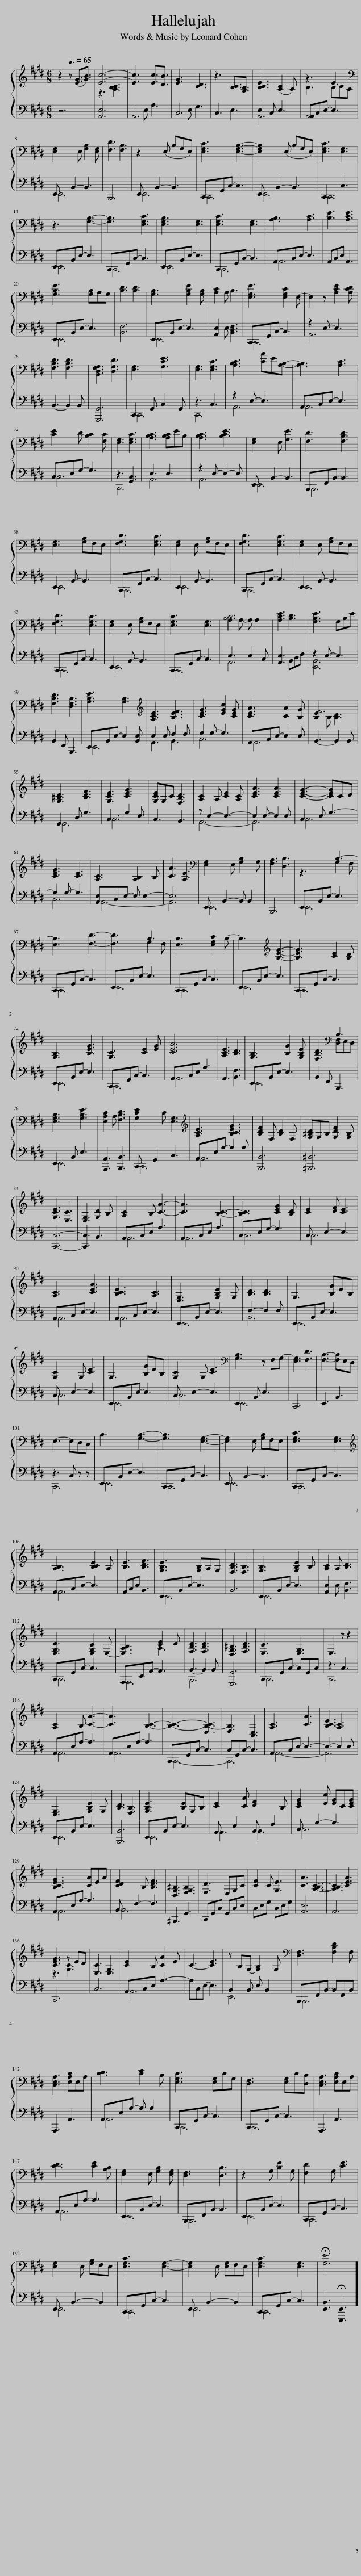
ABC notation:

X:1
%%score { ( 1 3 ) | ( 2 4 ) }
L:1/8
M:6/8
I:linebreak $
K:E
V:1 treble
V:3 treble
V:2 bass
V:4 bass
V:1
 z2[Q:3/8=65] z ([EG]3/2[GB]3/2) | [Ec]6- | [Ec]3 [Ec]3/2[DB]3/2 | [EG]3 [CD]3 | z3 [B,C]3/2[G,B,]3/2 | %5
 [B,CE]3 ([A,C]2 A,) | B,3 B,CA, |$[K:bass] [E,G,]2 E, [G,B,]2 [E,G,] | [F,D]3 [F,B,]3 | z2 (E, B,G,E,) | %10
 [E,G,C]3 [E,G,B,]3- | [E,G,B,]2 (E, B,G,E,) | [E,G,C]3 [E,G,]3 |$ z3 [G,B,]3- | [G,B,]3 [E,G,C]3 | %15
 [E,G,B,]3 [E,G,]3 | [E,G,C]3 [E,G,]3 | [A,B,]3 [A,C]3 | [B,E]3 [A,CE]3 |$ [G,B,E]3 [G,B,]A,G, | %20
 [B,D]3 [B,D]3 | [G,B,]3 [G,B,E]2 [G,B,] | [A,C]2 A, B,3 | [E,G,E]3 [E,G,C]2 E,- | E,2 z [A,CE]2 [A,CD] |$ %25
 [F,B,D]3 [F,B,D]3 | [B,,D,F,G,]3 [D,G,D]3 | [E,G,]3 [G,CE]3 | [E,G,]3 [E,G,C]3 | [A,B,C]3 [CA]E[A,B,]- | %30
 [A,B,]3 [A,C]3 |$ [CE]2 D [B,C]2 [F,C] | [E,G,]3 [E,G,C]3 | [A,B,C]3 [A,B,C]EB, | [A,B,C]3 [B,CE]3 | %35
 [E,G,]2 E, [G,E]3 | [F,D]3 [F,B,D]3 |$ [E,G,]3 [G,B,]F,E, | [F,G,D]3 [E,G,C]3 | [E,G,]2 E, [G,B,]F,E, | %40
 [F,G,D]3 [E,G,C]3 | [E,G,]2 E, [G,B,]F,E, |$ [F,G,D]3 [E,G,C]3 | [E,G,]2 E, [G,B,]F,E, | [E,G,C]3 [E,G,]3 | %45
 A,2 A,- A, A,2 | [A,CE]3 [B,D]3 | [G,B,E]3 G,B,E |$ [F,B,D]3 [D,F,B,]3 | [G,B,E]3 [G,B,]3 | %50
[K:treble] [A,CE]3 [B,EF]3 | [CEG]3 [EGc]2 [CEG] | [CEA]3 [CA]2 [B,G] | [B,E]2 B, [B,D]3 |$ [G,^B,D]3 [B,DF]3 | %55
 [G,CE]3 [CEG]3 | [G,CE]G,C [F,B,D]3 | [A,C]2 A, [CE]2 [A,C] | [CEA]3 [CEA]3 | [CEG]3- [CEG]CD |$ %60
 [CEG]3 [CE]3 | [A,C]3 [A,B,]2 B, | [CA]3 [A,E]3 |[K:bass] [E,G,]2 E, [G,B,]2 G, | [F,A,]3 [D,B,]3 | %65
 z3 G,2 F, |$ E,3 [F,D]3- | [F,D]3 G,2 F, | [E,B,]3 [E,G,C]2 B,- | B,3[K:treble] [B,EG]3- | %70
 [B,EG]3 [CE]2 [B,D] |$ [G,B,]3 [B,EG]3 | [G,C]3 [CE]2 [EG] | [CEA]6 | [A,CE]3 [B,D]3 | %75
 [G,B,]3 [B,G]2 [G,B,E] | [F,B,D]3[K:bass] [D,F,]E,D, |$ [E,G,B,]3 [G,B,E]3 | [E,A,C]2 A, [F,B,D]3 | [G,CE]2 C [E,G,]3 | %80
[K:treble] [A,CE]3 [B,CEG]3 | [B,DF]2 F, [B,D]2 F, | [G,^B,D]G,B, [G,DF]2 [G,B,] |$ [G,CE]3 [E,C]3 | [E,G,]3 [G,D]2 B, | %85
 [A,C]2 B, [CA]3- | [CA]3 [B,C]3- | [B,C]3 [CEG]2 [B,D] | [CE]2 [DF] [CE]3 |$ [A,C]3 [CEA]3 | %90
 [B,CE]3 [A,C]3 | [E,G,]3 [G,B,E]2 G, | [B,D]3 [B,D]3 | G,3 [B,G]EB, |$ [G,C]2 G, [CE]3 | %95
 G,3 [B,G]EB, | [G,C]2 G, [CE]3 |[K:bass] [G,B,]3 z F,G,- | [E,G,]3 [F,D]3 | [F,B,]3- [F,B,]E,D, |$ %100
 E,3- E,D,C, | B,3 [G,B,]3- | [G,B,]3 [E,G,]3- | [E,G,]2 E, [G,B,]F,E, | [E,G,C]3 [E,G,]3 |$ %105
[K:treble] [A,B,]3 [B,CE]2 A, | [B,E]3 [B,DF]3 | [G,B,E]3 [G,B,]A,G, | [F,B,D]3 [F,B,]3 | [G,B,]3 [G,B,E]2 B, | %110
 [A,C]2 A, [B,D]3 |$ [E,G,D]3 [E,G,C]2 E,- | [E,A,B,]3 [CE]2 D | [F,B,D]3 [F,B,D]3 | [D,G,^B,]3 [F,B,D]3 | %115
 [E,C]3 [E,G,]3 | E,3 z z2 |$ [A,C]2 B, [CA]3- | [CA]3 [B,C]3- | [B,C]3- [E,B,-C]3 | %120
 [F,B,]3 [C,E,]3 | [A,C]3 [CA]3 | [B,CE]3 [A,C]3 |$ [E,G,]3 [G,B,E]2 G, | [B,D]3 [F,B,]3 | %125
 [G,B,E]3 [B,E]G,B, | [CE]2 [CA] [DF]2 B, | [CEG]2 [Ec] [EG]C[CEG] |$ [B,CEG]3 [CA]EA | [CDF]2 B, [B,DF]3 | %130
 [D,G,^B,]3 [F,G,B,]3 | [F,D]3 E,G,C | [CF]2 C [G,E]3 | [CA]3 [A,B,C]3- | [A,B,C]3 [CEA]3 |$ %135
 [CEG]3 z ED | [E,C]3 [E,G,]3 | [CE]2 B, [CA]2 E | C3- [CE]3 | z B,G,- [G,B,]2 G, | %140
[K:bass] [D,F,]3 [F,B,D]2 F, |$ [C,E,A,]3 [E,A,C]E,A, | [CD]3 [CE]2 B, | [E,G,C]3 [E,G,]CG, | [D,F,]3 [E,G,]C[D,B,] | %145
 [C,E,A,]3 [E,A,C]E,A, |$ [CD]3 [CE]2 [A,B,] | [E,G,]2 E, [G,B,]2 [E,G,] | [D,F,]3 [D,B,]3 | z2 G, [B,E]2 G, | %150
 [F,D]2 G, [CE]3 |$ [E,G,]2 E, [G,B,]F,E, | [E,G,C]3 [E,G,]3- | [E,G,]2 E, [E,G,]F,E, | [E,G,C]3 [E,G,]3 | %155
 !fermata![G,E]6 |] %156
V:2
 z6 | [A,,E,]6 | A,,6 | C,6 | C,3 E,3 | %5
 A,,6 | A,,6 |$ E,, B,,2- B,,3 | B,,,6 | E,, B,,2- B,,3 | %10
 C,,G,,C,- C,3 | E,, B,,2- B,,3 | C,,3 C,3 |$ E,,B,,E,- E,3 | C,,G,,C,- C,3 | %15
 E,,B,,E,- E,3 | C,,G,,C,- C,3 | A,,C,E,- E,3 | A,,C,E, A,,3 |$ E,,B,,E,- E,3 | %20
 [B,,F,]6 | E,,B,,E,- E,3 | [A,,E,]2 E, [B,,D,F,]3 | C,,G,,C,- C,3 | z2 E,- E,3 |$ %25
 B,,3- B,,2 B,, | [G,,,G,,]6 | C,,2 G,, C,2 G,, | z3 C,3 | z2 E,- E,3 | %30
 A,,C,E,- E,3 |$ C,E,G,- G,3 | z3 [G,,C,]3 | E,3 E,3 | z2 E,- E,2- E, | %35
 E,, B,,2- B,,3 | B,,,F,,B,,- B,,3 |$ E,,2 B,,- B,,3 | C,,G,,C,- C,3 | E,,2 B,,- B,,3 | %40
 C,,G,,C,- C,3 | E,,2 B,,- B,,3 |$ C,,G,,C,- C,3 | E,,2 B,,- B,,3 | C,,G,,C,- C,3 | %45
 E,3 E,2 C, | [A,,E,]3 B,,D,F, | z2 E,- E,3 |$ B,,2 F,, B,,,3 | E,,B,,E,- E,2 [B,,E,] | %50
 E,2 E, F,2 F, | G,2 G,- G,3 | A,,C,E,- E,2 E, | B,,3- B,,2 B,, |$ G,,2 D, G,3 | %55
 C,3 G,2 E, | C,3 B,,3 | z E,2- E,3- | E,2 E,- E,2 E, | C,2 E, G,3- |$ %60
 G,2 G,- G,3 | [A,,E,]C,E,- E, E,2- | E,6 | E,, B,,2- B,, B,,2 | B,,,6 | %65
 E,,B,,E,- E,3 |$ C,,G,,C,- C,3 | E,,B,,E,- E,3 | C,,G,,C,- C,3 | E,,B,,E,- E,3 | %70
 C,,G,,C,- C,3 |$ E,,B,,E,- E,3 | C,,G,,C,- C,3 | A,,C,E, A,3 | A,,3 [B,,F,]3 | %75
 E,,B,,E,- E,3 | B,,2 F,, B,,,3 |$ E,,2 B,, E,3 | [A,,,A,,]3 [B,,,B,,]3 | C,, G,,2 C,3 | %80
 A,,E,A,- A,2 A, | [B,,,B,,]6 | [^B,,,^B,,]6 |$ [C,,C,]6- | [C,,C,]3 B,,3 | %85
 A,,C,E, A,3 | A,,C,E, A,3 | C,E,G,- G,3 | C, E,2- E,3 |$ A,,C,E,- E,3 | %90
 A,,C,E,- E,3 | E,,B,,E,- E,3 | F,3- F,2 F, | E,,B,,E,- E,3 |$ C, E,2- E,3 | %95
 E,,B,,E,- E,3 | C, E,2- E,3 | E,,2 B,, E,3 | C,,6 | E,,3 B,,3 |$ %100
 z3 C, z z | E,,B,,E,- E,3 | C,,G,,C,- C,3 | E,, B,,2- B,,3 | C,,G,,C,- C,3 |$ %105
 A,,C,E,- E,3 | A,,C,E, B,,3 | E,,B,,E,- E,3 | B,,6 | E,,B,,E,- E,3 | %110
 [A,,E,]2 E, [B,,F,]3 |$ C,,G,,C,- C,3 | A,,,E,,A,,- A,,3 | B,,3- B,,2 B,, | [G,,,G,,]6 | %115
 C,,G,,C,- C,G,,C, | z3 C,3 |$ A,,E,A,- A,3 | A,,E,A,- A,3 | C,,G,,C,- C,3 | %120
 C,G,,C,- C,3 | A,,C,E,- E,3- | E,3- E,2 E, |$ E,,B,,E,- E,3 | [B,,,B,,]6 | %125
 E,,B,,E,- E,3 | A,, E,2 B,, F,2 | C, G,2- G,3 |$ A,,E,A,- A,3 | B,, F,2- F,3 | %130
 ^B,,,3 G,,3 | C,,G,,C, G,,C,E, | C,E,G, C,E,G, | [A,,E,]6 | A,,6 |$ %135
 C,,6 | C,6 | A,,C,E, A,3- | A,C,E,- E,3 | B,,2 B,, E, B,,2 | %140
 B,,,F,,B,,- B,,F,,B,, |$ A,,,3 A,,3 | A,,E,A,- A, A,2 | C,,G,,C,- C,3 | C,,G,,C,- C,3 | %145
 A,,,3 A,,3 |$ A,,E,A,- A,3 | E,,B,,E,- E,3 | B,,,F,,B,,- B,,3 | E,,B,,E,- E,3 | %150
 C,,G,,C,- C,3 |$ E,, B,,3- B,,2 | C,,G,,C,- C,3 | E,, B,,3- B,,2 | C,,G,,C,- C,3 | %155
 [E,,B,,]3 !fermata![E,,,E,,]3 |] %156
V:3
 x6 | z3 [A,B,C]3 | x6 | x6 | x6 | %5
 x6 | z3 E3 |$[K:bass] x6 | x6 | x6 | %10
 x6 | x6 | x6 |$ x6 | x6 | %15
 x6 | x6 | x6 | x6 |$ x6 | %20
 x6 | x6 | x6 | x6 | x6 |$ %25
 x6 | x6 | x6 | x6 | x6 | %30
 x6 |$ x6 | x6 | x6 | x6 | %35
 x6 | x6 |$ x6 | x6 | x6 | %40
 x6 | x6 |$ x6 | x6 | x6 | %45
 [B,C]6 | x6 | x6 |$ x6 | x6 | %50
[K:treble] x6 | x6 | x6 | F6 |$ x6 | %55
 x6 | x6 | x6 | x6 | x6 |$ %60
 x6 | x6 | x6 |[K:bass] x6 | x6 | %65
 x3 B,3- |$ B,3 x3 | x3 B,3 | x6 | x3[K:treble] x3 | %70
 x6 |$ x6 | x6 | x6 | x6 | %75
 x6 | x3[K:bass] B,3 |$ x6 | x6 | x6 | %80
[K:treble] x6 | x6 | x6 |$ x6 | x6 | %85
 x6 | x6 | x6 | x6 |$ x6 | %90
 x6 | x6 | x6 | x6 |$ x6 | %95
 x6 | x6 |[K:bass] x6 | x6 | x6 |$ %100
 x6 | x6 | x6 | x6 | x6 |$ %105
[K:treble] x6 | x6 | x6 | x6 | x6 | %110
 x6 |$ x6 | x3 A,3 | x6 | x6 | %115
 x6 | x6 |$ x6 | x6 | x6 | %120
 x6 | x6 | x6 |$ x6 | x6 | %125
 x6 | x6 | x6 |$ x6 | x6 | %130
 x6 | x6 | x6 | x6 | x6 |$ %135
 z3 [G,C]3 | x6 | x6 | x6 | x6 | %140
[K:bass] x6 |$ x6 | x6 | x6 | x6 | %145
 x6 |$ x6 | x6 | x6 | x6 | %150
 x6 |$ x6 | x6 | x6 | x6 | %155
 x6 |] %156
V:4
 x6 | x6 | x2 E, A,3 | x2 E, G,3 | x6 | %5
 E,2 C, E,3 | A,,C,E,- E,3 |$ E,,6 | x6 | E,,6 | %10
 C,,6 | E,,6 | C,,6 |$ E,,6 | C,,6 | %15
 E,,6 | C,,6 | A,,6 | x6 |$ E,,6 | %20
 x6 | E,,6 | x6 | C,,6 | A,,6 |$ %25
 x6 | x6 | C,,6 | C,,6 | A,,6 | %30
 A,,6 |$ C,6 | C,,6 | A,,6 | A,,6 | %35
 E,,6 | B,,,6 |$ E,,6 | C,,6 | E,,6 | %40
 C,,6 | E,,6 |$ C,,6 | E,,6 | C,,6 | %45
 A,,6 | x6 | [E,,B,,]6 |$ x6 | E,,6 | %50
 A,,3 B,,3 | C,6 | A,,6 | x6 |$ G,,6 | %55
 C,6 | x6 | A,,6- | A,,6 | C,6 |$ %60
 C,6 | A,,6- | A,,6 | E,,6 | x6 | %65
 E,,6 |$ C,,6 | E,,6 | C,,6 | E,,6 | %70
 C,,6 |$ E,,6 | C,,6 | A,,6 | x6 | %75
 E,,6 | x6 |$ E,,6 | x6 | C,,6 | %80
 A,,6 | x6 | x6 |$ x6 | x6 | %85
 A,,6 | A,,6 | C,6 | C,6 |$ A,,6 | %90
 A,,6 | E,,6 | B,,6 | E,,6 |$ C,6 | %95
 E,,6 | C,6 | E,,6 | x6 | x6 |$ %100
 C,,6 | E,,6 | C,,6 | E,,6 | C,,6 |$ %105
 A,,6 | x6 | E,,6 | x6 | E,,6 | %110
 x6 |$ C,,6 | A,,,6 | B,,,6 | x6 | %115
 C,,6 | C,,6 |$ A,,6 | A,,6 | C,,6- | %120
 C,,6 | A,,6- | A,,6 |$ E,,6 | x6 | %125
 E,,6 | A,,3 B,,3 | C,6 |$ A,,6 | B,,6 | %130
 x6 | x6 | x6 | x6 | x6 |$ %135
 x6 | x6 | A,,6 | x6 | E,,6 | %140
 B,,,6 |$ x6 | A,,6 | C,,6 | C,,6 | %145
 x6 |$ A,,6 | E,,6 | B,,,6 | E,,6 | %150
 C,,6 |$ E,,6 | C,,6 | E,,6 | C,,6 | %155
 x6 |] %156
